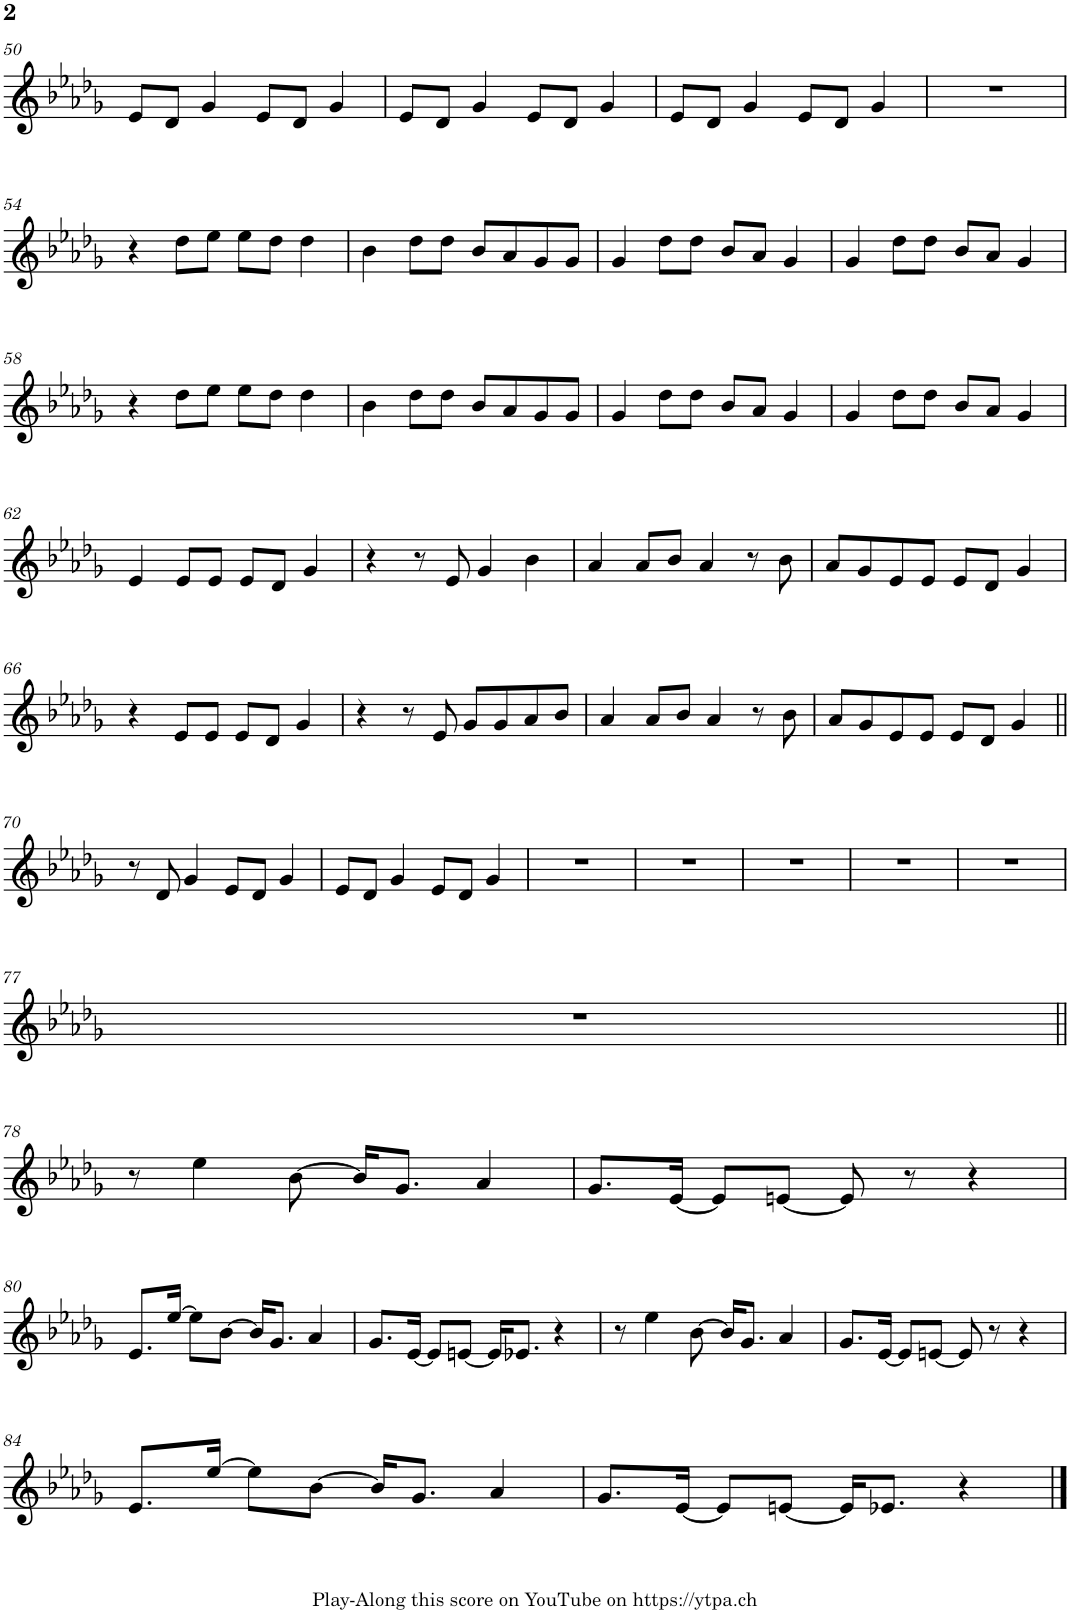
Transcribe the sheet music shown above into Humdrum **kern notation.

**kern
*part1
*staff1
*I"Piano
*I'Pno.
!!LO:PB:g=z
*clefG2
*k[b-e-a-d-g-]
*M4/4
=50
8e-/L
8d-/J
4g-/
8e-/L
8d-/J
4g-/
=51
8e-/L
8d-/J
4g-/
8e-/L
8d-/J
4g-/
=52
8e-/L
8d-/J
4g-/
8e-/L
8d-/J
4g-/
=53
1r
!!LO:LB:g=z
=54
4r
8dd-\L
8ee-\J
8ee-\L
8dd-\J
4dd-\
=55
4b-\
8dd-\L
8dd-\J
8b-/L
8a-/
8g-/
8g-/J
=56
4g-/
8dd-\L
8dd-\J
8b-/L
8a-/J
4g-/
=57
4g-/
8dd-\L
8dd-\J
8b-/L
8a-/J
4g-/
!!LO:LB:g=z
=58
4r
8dd-\L
8ee-\J
8ee-\L
8dd-\J
4dd-\
=59
4b-\
8dd-\L
8dd-\J
8b-/L
8a-/
8g-/
8g-/J
=60
4g-/
8dd-\L
8dd-\J
8b-/L
8a-/J
4g-/
=61
4g-/
8dd-\L
8dd-\J
8b-/L
8a-/J
4g-/
!!LO:LB:g=z
=62
4e-/
8e-/L
8e-/J
8e-/L
8d-/J
4g-/
=63
4r
8r
8e-/
4g-/
4b-\
=64
4a-/
8a-/L
8b-/J
4a-/
8r
8b-\
=65
8a-/L
8g-/
8e-/
8e-/J
8e-/L
8d-/J
4g-/
!!LO:LB:g=z
=66
4r
8e-/L
8e-/J
8e-/L
8d-/J
4g-/
=67
4r
8r
8e-/
8g-/L
8g-/
8a-/
8b-/J
=68
4a-/
8a-/L
8b-/J
4a-/
8r
8b-\
=69
8a-/L
8g-/
8e-/
8e-/J
8e-/L
8d-/J
4g-/
!!LO:LB:g=z
=70||
8r
8d-/
4g-/
8e-/L
8d-/J
4g-/
=71
8e-/L
8d-/J
4g-/
8e-/L
8d-/J
4g-/
=72
1r
=73
1r
=74
1r
=75
1r
=76
1r
!!LO:LB:g=z
=77
1r
!!LO:LB:g=z
=78||
8r
4ee-\
[8b-\
16b-/KL]
8.g-/J
4a-/
=79
8.g-/L
[16e-/Jk
8e-/L]
[8en/J
8e/]
8r
4r
!!LO:LB:g=z
=80
8.e-/L
[16ee-/Jk
8ee-\L]
[8b-\J
16b-/KL]
8.g-/J
4a-/
=81
8.g-/L
[16e-/Jk
8e-/L]
[8en/J
16e/KL]
8.e-X/J
4r
=82
8r
4ee-\
[8b-\
16b-/KL]
8.g-/J
4a-/
=83
8.g-/L
[16e-/Jk
8e-/L]
[8en/J
8e/]
8r
4r
!!LO:LB:g=z
=84
8.e-/L
[16ee-/Jk
8ee-\L]
[8b-\J
16b-/KL]
8.g-/J
4a-/
=85
8.g-/L
[16e-/Jk
8e-/L]
[8en/J
16e/KL]
8.e-X/J
4r
==
*-
